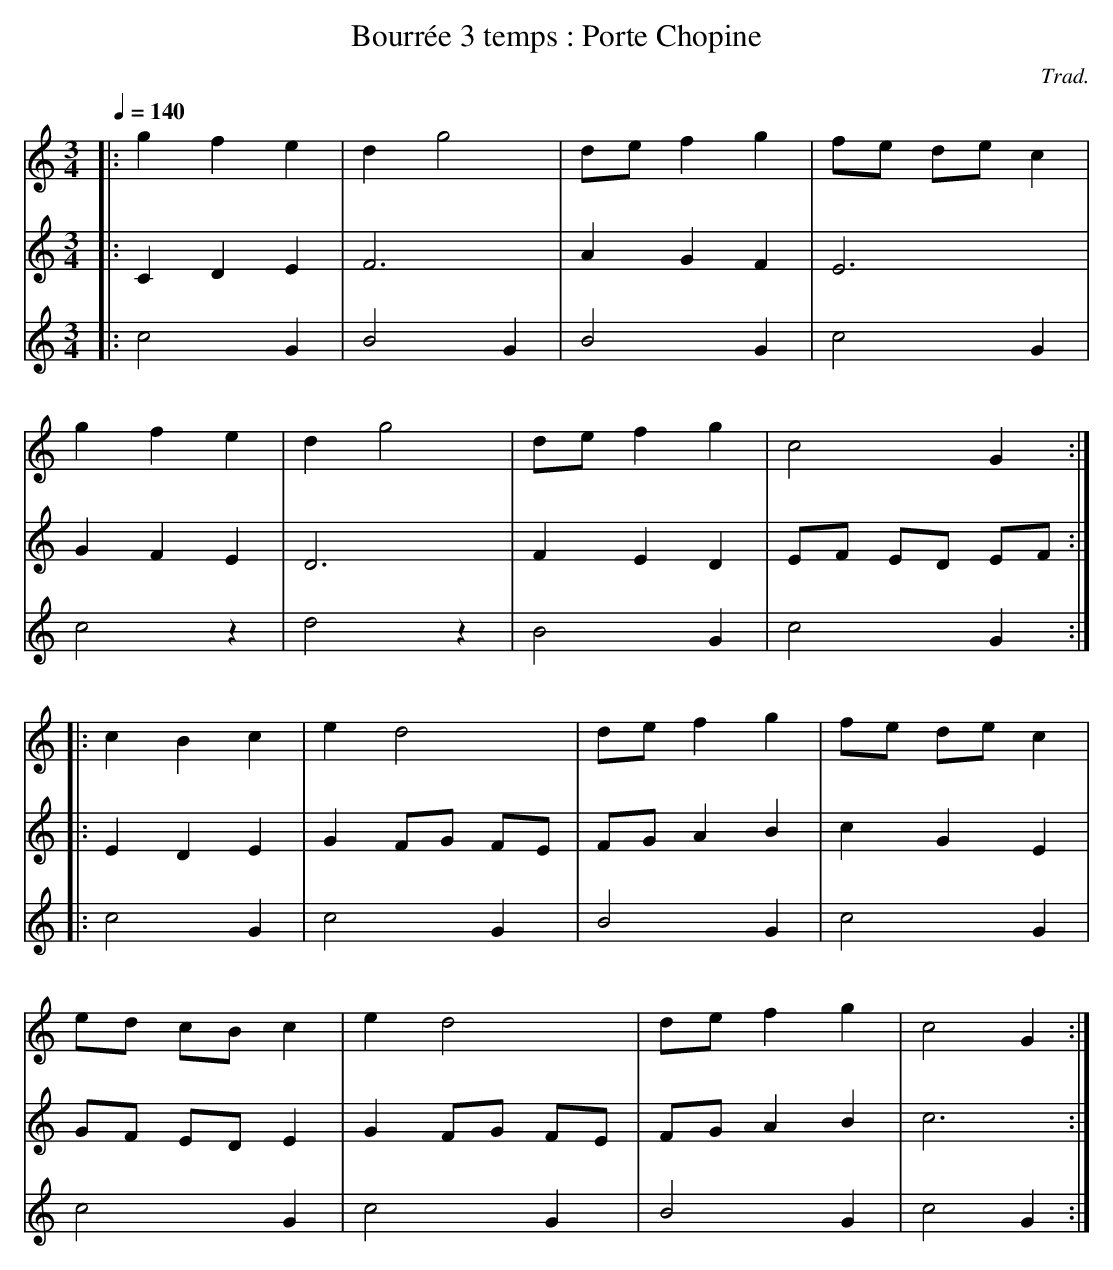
X:1
T:Bourrée 3 temps : Porte Chopine
C:Trad.
V:1
M:3/4
L:1/8
Q:1/4=140
K:C
|: g2 f2 e2 | d2 g4 | de f2 g2 | fe de c2 |
g2 f2 e2 | d2 g4 | de f2 g2 | c4 G2 ::
c2 B2 c2 | e2 d4 | de f2 g2 | fe de c2 |
ed cB c2 | e2 d4 | de f2 g2 | c4 G2 :|
V:2
|: C2 D2 E2 | F6 | A2 G2 F2 | E6 |
G2 F2 E2 | D6 | F2 E2 D2 | EF ED EF ::
E2 D2 E2 | G2 FG FE | FG A2 B2 | c2 G2 E2 |
GF ED E2 | G2 FG FE | FG A2 B2 | c6 :|
V:3
|: c4 G2 | B4 G2 | B4 G2 | c4 G2 |
c4 z2 | d4 z2 | B4 G2 | c4 G2 ::
c4 G2 | c4 G2 | B4 G2 | c4 G2 |
c4 G2 | c4 G2 | B4 G2 | c4 G2 :|
